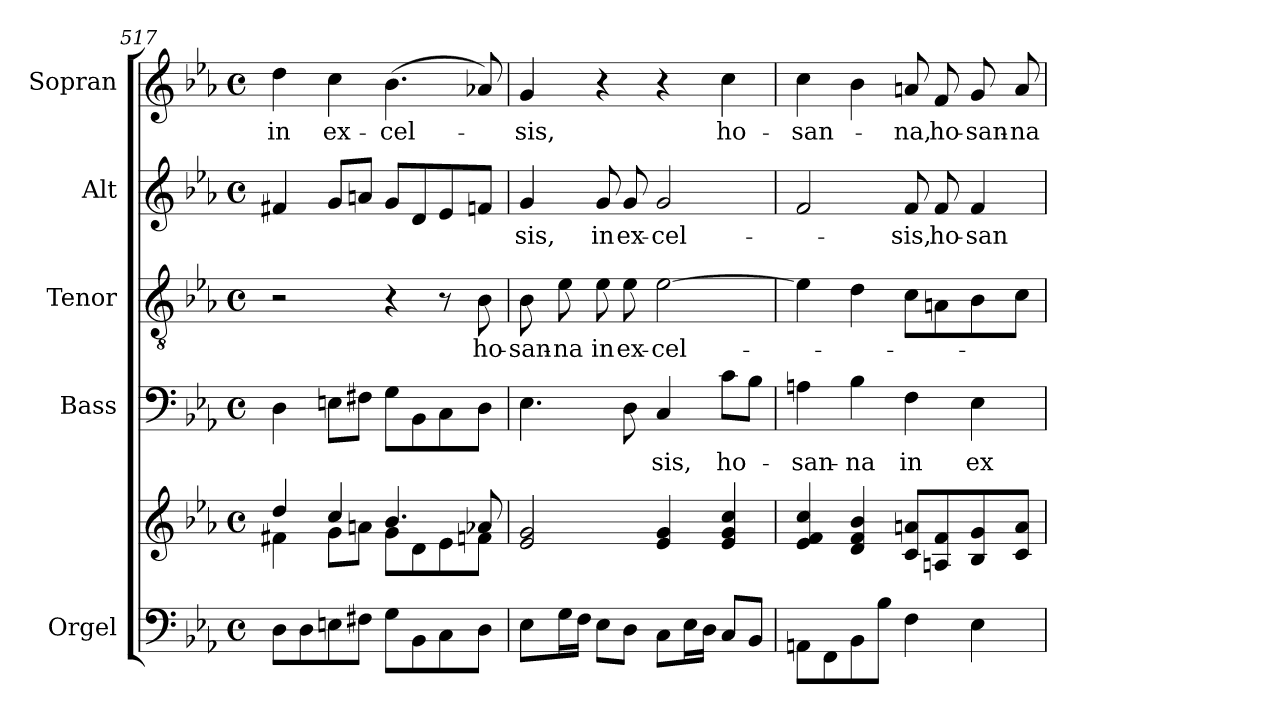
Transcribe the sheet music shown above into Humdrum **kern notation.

**kern	**kern	**kern	**text	**kern	**text	**kern	**text	**kern	**text
*part5	*part5	*part4	*part4	*part3	*part3	*part2	*part2	*part1	*part1
*staff6	*staff5	*staff4	*staff4	*staff3	*staff3	*staff2	*staff2	*staff1	*staff1
*I"Orgel	*	*I"Bass	*	*I"Tenor	*	*I"Alt	*	*I"Sopran	*
*I'Org.	*	*I'B.	*	*I'T.	*	*I'A.	*	*I'S.	*
*clefF4	*clefG2	*clefF4	*	*clefGv2	*	*clefG2	*	*clefG2	*
*k[b-e-a-]	*k[b-e-a-]	*k[b-e-a-]	*	*k[b-e-a-]	*	*k[b-e-a-]	*	*k[b-e-a-]	*
*E-:	*E-:	*E-:	*	*E-:	*	*E-:	*	*E-:	*
*M4/4	*M4/4	*M4/4	*	*M4/4	*	*M4/4	*	*M4/4	*
*met(c)	*met(c)	*met(c)	*	*met(c)	*	*met(c)	*	*met(c)	*
=517	=517	=517	=517	=517	=517	=517	=517	=517	=517
*	*^	*	*	*	*	*	*	*	*
!	!	!	!	!	!	!	!	!	!	!LO:LY:b
8D\L	4dd/	4f#X\	4D\	.	2r	.	4f#X/	.	4dd\	in
8D\	.	.	.	.	.	.	.	.	.	.
!	!	!	!	!	!	!	!	!	!	!LO:LY:b
8En\	4cc/	8g\L	8En\L	.	.	.	8g/L	.	4cc\	ex-
8F#X\J	.	8an\J	8F#X\J	.	.	.	8an/J	.	.	.
!	!	!	!	!	!	!	!	!	!	!LO:LY:b
8G\L	4.b-/	8g\L	8G\L	.	4r	.	8g/L	.	(>4.b-\	-cel-
8BB-\	.	8d\	8BB-\	.	.	.	8d/	.	.	.
8C\	.	8e-\	8C\	.	8r	.	8e-/	.	.	.
!	!	!	!	!	!	!LO:LY:b	!	!	!	!
8D\J	8a-X/	8fn\J	8D\J	.	8B-\	ho-	8fn/J	.	8a-X/)	.
!!LO:LB:g=z
=518	=518	=518	=518	=518	=518	=518	=518	=518	=518	=518
!	!	!	!	!	!	!LO:LY:b	!	!LO:LY:b	!	!LO:LY:b
*	*v	*v	*	*	*	*	*	*	*	*
8E-\L	2e-/ 2g/	4.E-\	.	8B-\	-san-	4g/	-sis,	4g/	-sis,
!	!	!	!	!	!LO:LY:b	!	!	!	!
16G\L	.	.	.	8e-\	-na	.	.	.	.
16F\JJ	.	.	.	.	.	.	.	.	.
!	!	!	!	!	!LO:LY:b	!	!LO:LY:b	!	!
8E-\L	.	.	.	8e-\	in	8g/	in	4r	.
!	!	!	!	!	!LO:LY:b	!	!LO:LY:b	!	!
8D\J	.	8D\	.	8e-\	ex-	8g/	ex-	.	.
!	!	!	!LO:LY:b	!	!LO:LY:b	!	!LO:LY:b	!	!
8C\L	4e-/ 4g/	4C/	-sis,	[2e-\	-cel-	2g/	-cel-	4r	.
16E-\L	.	.	.	.	.	.	.	.	.
16D\JJ	.	.	.	.	.	.	.	.	.
!	!	!	!LO:LY:b	!	!	!	!	!	!LO:LY:b
8C/L	4e-/ 4g/ 4cc/	8c\L	ho-	.	.	.	.	4cc\	ho-
8BB-/J	.	8B-\J	.	.	.	.	.	.	.
=519	=519	=519	=519	=519	=519	=519	=519	=519	=519
!	!	!	!LO:LY:b	!	!	!	!	!	!LO:LY:b
8AAn\L	4e-/ 4f/ 4cc/	4An\	-san-	4e-\]	.	2f/	.	4cc\	-san-
8FF\	.	.	.	.	.	.	.	.	.
!	!	!	!LO:LY:b	!	!	!	!	!	!
8BB-\	4d/ 4f/ 4b-/	4B-\	-na	4d\	.	.	.	4b-\	.
8B-\J	.	.	.	.	.	.	.	.	.
!	!	!	!LO:LY:b	!	!	!	!LO:LY:b	!	!LO:LY:b
4F\	8c/ 8an/L	4F\	in	8c\L	.	8f/	-sis,	8an/	-na,
!	!	!	!	!	!	!	!LO:LY:b	!	!LO:LY:b
.	8An/ 8f/	.	.	8An\	.	8f/	ho-	8f/	ho-
!	!	!	!LO:LY:b	!	!	!	!LO:LY:b	!	!LO:LY:b
4E-\	8B-/ 8g/	4E-\	ex-	8B-\	.	4f/	-san-	8g/	-san-
!	!	!	!	!	!	!	!	!	!LO:LY:b
.	8c/ 8a/J	.	.	8c\J	.	.	.	8a/	-na
=	=	=	=	=	=	=	=	=	=
*-	*-	*-	*-	*-	*-	*-	*-	*-	*-
